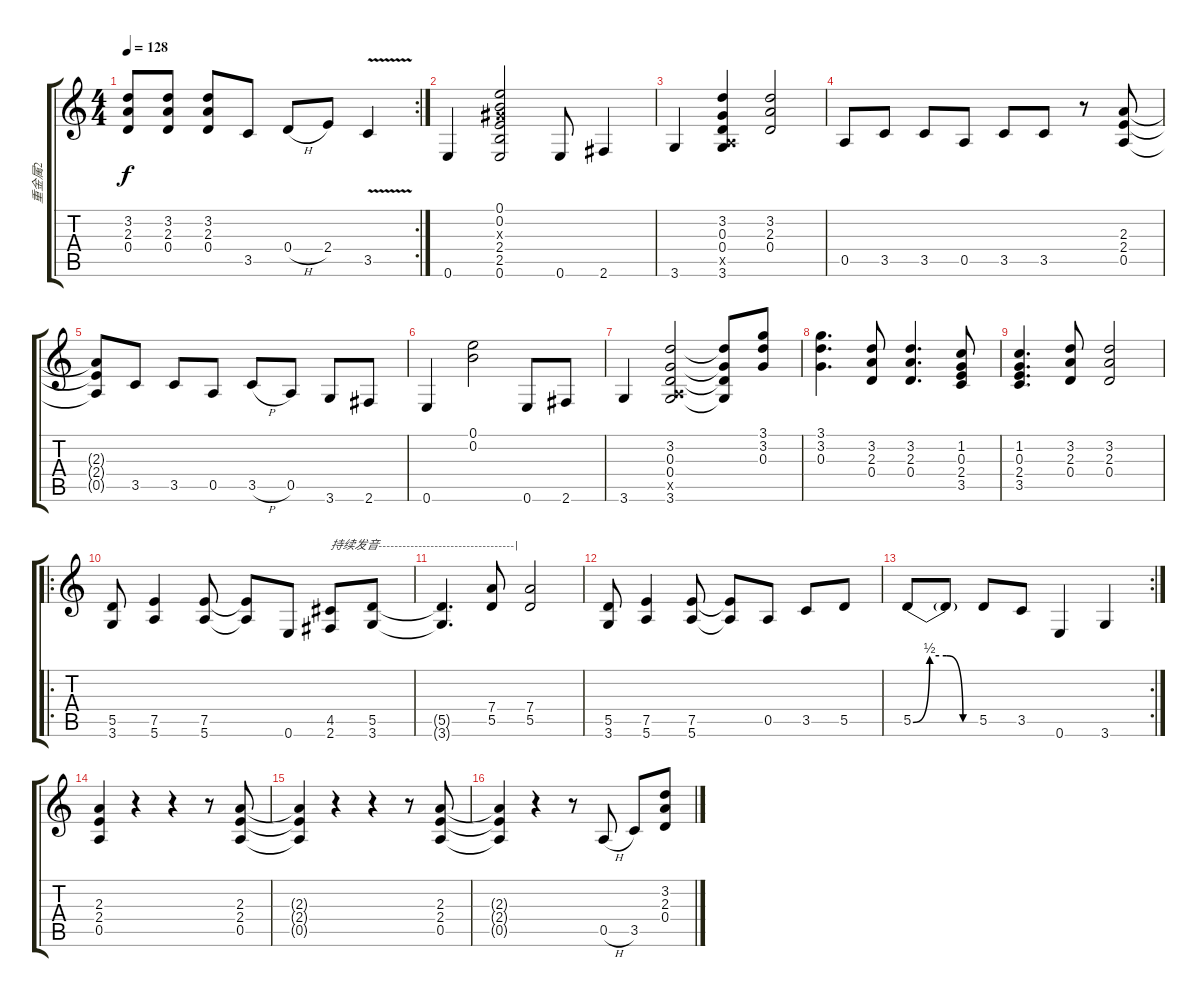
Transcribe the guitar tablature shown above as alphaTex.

\track ("重金属2" "重金属2") {instrument overdrivenguitar}
\staff {score tabs}
\tuning (E4 B3 G3 D3 A2 E2) {hide}
\rc 2
\ts (4 4)
\tempo 128
\clef g2
\ks c
(3.2{t} 2.3{t} 0.4{t}).8{dy f} (3.2 2.3 0.4).8 (3.2 2.3 0.4).8 3.5.8 0.4{h}.8 2.4.8 3.5{v}.4 |
0.6.4 (0.1 0.2 1.3{x} 2.4 2.5 0.6).2 0.6.8 2.6.4 |
3.6.4 (3.2 0.3 0.4 0.5{x} 3.6).4 (3.2 2.3 0.4).2 |
0.5.8 3.5.8 3.5.8 0.5.8 3.5.8 3.5.8 r.8 (2.3 2.4 0.5).8 |
(2.3{t} 2.4{t} 0.5{t}).8 3.5.8 3.5.8 0.5.8 3.5{h}.8 0.5.8 3.6.8 2.6.8 |
0.6.4 (0.1 0.2).2 0.6.8 2.6.8 |
3.6.4 (3.2 0.3 0.4 0.5{x} 3.6).2 (3.2{t} 0.3{t} 0.4{t} 3.6{t}).8 (3.1 3.2 0.3).8 |
(3.1 3.2 0.3).4{d} (3.2 2.3 0.4).8 (3.2 2.3 0.4).4{d} (1.2 0.3 2.4 3.5).8 |
(1.2 0.3 2.4 3.5).4{d} (3.2 2.3 0.4).8 (3.2 2.3 0.4).2 |
\ro
(5.5 3.6).8 (7.5 5.6).4 (7.5 5.6).8 (7.5{t} 5.6{t}).8 0.6.8 (4.5 2.6).8{txt "持续发音----------------------------------|"} (5.5 3.6).8 |
(5.5{t} 3.6{t}).4{d} (7.4 5.5).8 (7.4 5.5).2 |
(5.5 3.6).8 (7.5 5.6).4 (7.5 5.6).8 (7.5{t} 5.6{t}).8 0.5.8 3.5.8 5.5.8 |
\rc 2
5.5{be (custom 0 0 15 2 30 2 45 0 60 0)}.8 5.5{t}.8 5.5.8 3.5.8 0.6.4 3.6.4 |
(2.3 2.4 0.5).4 r.4 r.4 r.8 (2.3 2.4 0.5).8 |
(2.3{t} 2.4{t} 0.5{t}).4 r.4 r.4 r.8 (2.3 2.4 0.5).8 |
(2.3{t} 2.4{t} 0.5{t}).4 r.4 r.8 0.5{h}.8 3.5.8 (3.2 2.3 0.4).8
